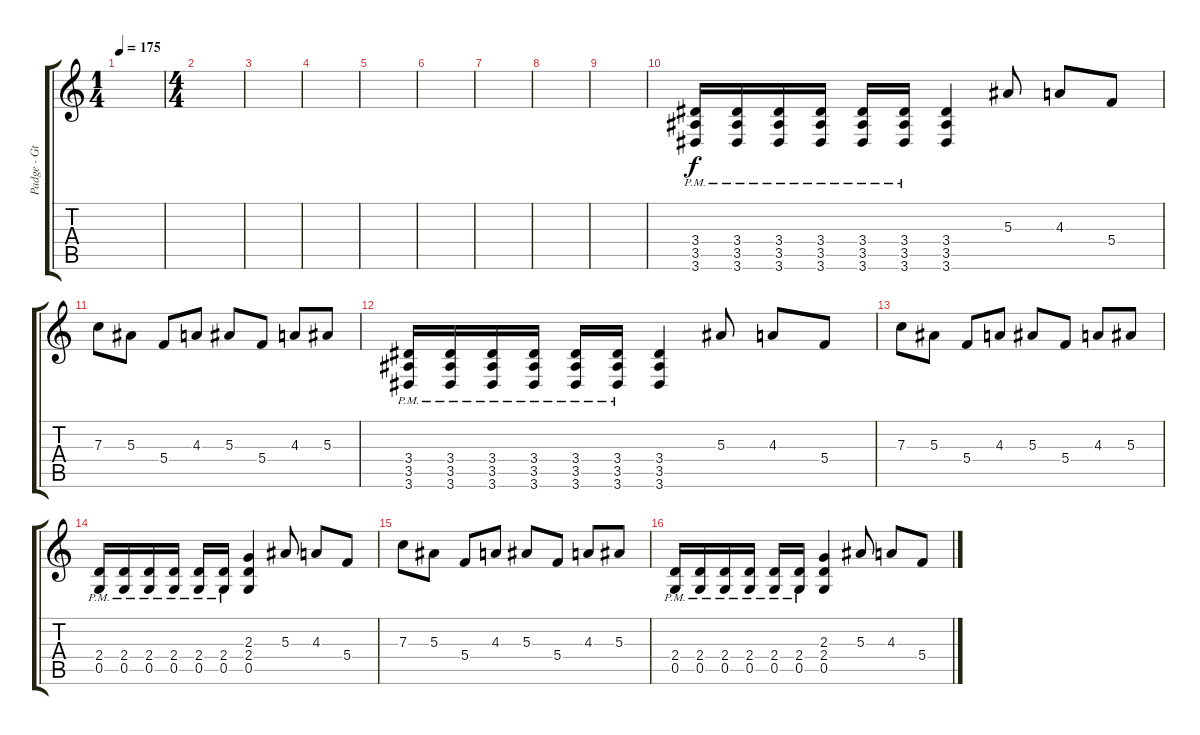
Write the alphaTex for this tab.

\track ("Padge - Gtr. 2" "Padge - Gt") {instrument distortionguitar}
\staff {score tabs}
\tuning (D4 A3 F3 C3 G2 C2) {hide}
\ts (1 4)
\tempo 175
\clef g2
\ks c
|
\ts (4 4)
|
|
|
|
|
|
|
|
(3.4{pm} 3.5{pm} 3.6{pm}).16 (3.4{pm} 3.5{pm} 3.6{pm}).16 (3.4{pm} 3.5{pm} 3.6{pm}).16 (3.4{pm} 3.5{pm} 3.6{pm}).16 (3.4{pm} 3.5{pm} 3.6{pm}).16 (3.4{pm} 3.5{pm} 3.6{pm}).16 (3.4 3.5 3.6).4 5.3.8 4.3.8 5.4.8 |
7.3.8 5.3.8 5.4.8 4.3.8 5.3.8 5.4.8 4.3.8 5.3.8 |
(3.4{pm} 3.5{pm} 3.6{pm}).16 (3.4{pm} 3.5{pm} 3.6{pm}).16 (3.4{pm} 3.5{pm} 3.6{pm}).16 (3.4{pm} 3.5{pm} 3.6{pm}).16 (3.4{pm} 3.5{pm} 3.6{pm}).16 (3.4{pm} 3.5{pm} 3.6{pm}).16 (3.4 3.5 3.6).4 5.3.8 4.3.8 5.4.8 |
7.3.8 5.3.8 5.4.8 4.3.8 5.3.8 5.4.8 4.3.8 5.3.8 |
(2.4{pm} 0.5{pm}).16 (2.4{pm} 0.5{pm}).16 (2.4{pm} 0.5{pm}).16 (2.4{pm} 0.5{pm}).16 (2.4{pm} 0.5{pm}).16 (2.4{pm} 0.5{pm}).16 (2.3 2.4 0.5).4 5.3.8 4.3.8 5.4.8 |
7.3.8 5.3.8 5.4.8 4.3.8 5.3.8 5.4.8 4.3.8 5.3.8 |
(2.4{pm} 0.5{pm}).16 (2.4{pm} 0.5{pm}).16 (2.4{pm} 0.5{pm}).16 (2.4{pm} 0.5{pm}).16 (2.4{pm} 0.5{pm}).16 (2.4{pm} 0.5{pm}).16 (2.3 2.4 0.5).4 5.3.8 4.3.8 5.4.8
